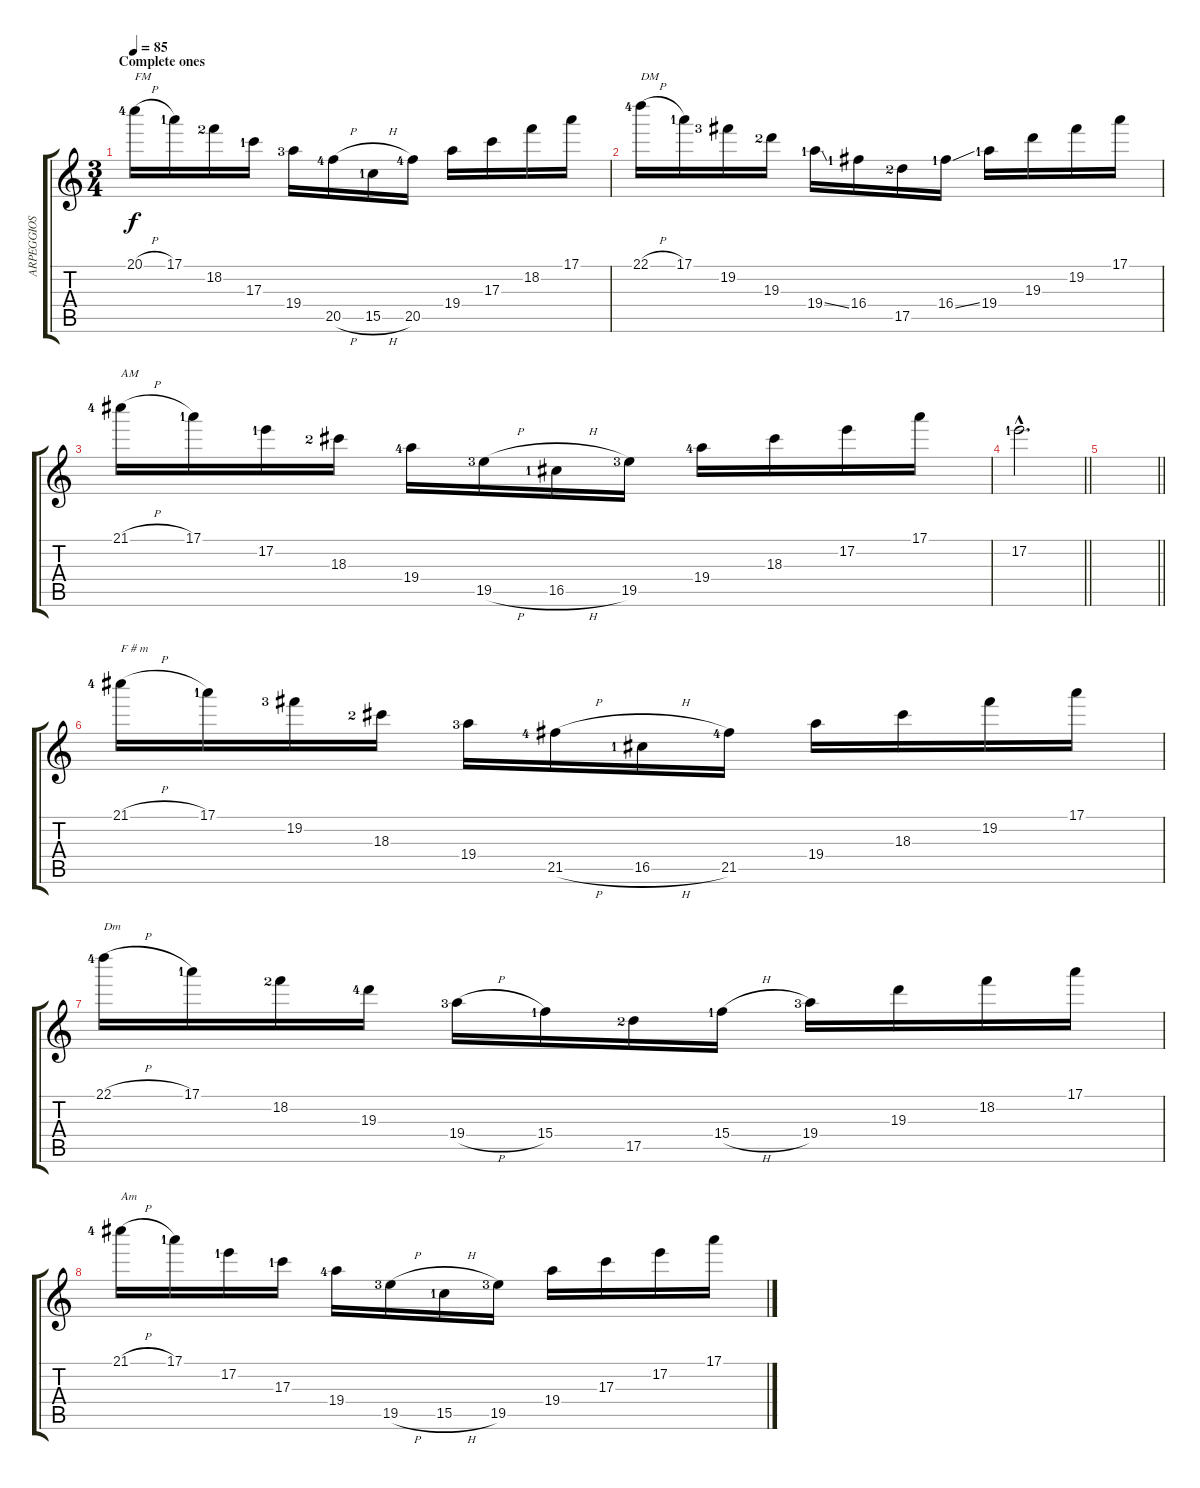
\track ("ARPEGGIOS" "ARPEGGIOS") {instrument overdrivenguitar}
\staff {score tabs}
\tuning (E4 B3 G3 D3 A2 E2) {hide}
\ts (3 4)
\section ("" "Complete ones")
\tempo 85
\clef g2
\ks c
20.1{h lf 5}.16{txt "FM" dy f} 17.1{lf 2}.16 18.2{lf 3}.16 17.3{lf 2}.16 19.4{lf 4}.16 20.5{h lf 5}.16 15.5{h lf 2}.16 20.5{lf 5}.16 19.4.16 17.3.16 18.2.16 17.1.16 |
22.1{h lf 5}.16{txt "DM"} 17.1{lf 2}.16 19.2{lf 4}.16 19.3{lf 3}.16 19.4{ss lf 2}.16 16.4{lf 2}.16 17.5{lf 3}.16 16.4{ss lf 2}.16 19.4{lf 2}.16 19.3.16 19.2.16 17.1.16 |
21.1{h lf 5}.16{txt "AM"} 17.1{lf 2}.16 17.2{lf 2}.16 18.3{lf 3}.16 19.4{lf 5}.16 19.5{h lf 4}.16 16.5{h lf 2}.16 19.5{lf 4}.16 19.4{lf 5}.16 18.3.16 17.2.16 17.1.16 |
\barLineRight lightlight
17.2{hac lf 2}.2{d} |
\barLineRight lightlight
|
21.1{h lf 5}.16{txt "F # m"} 17.1{lf 2}.16 19.2{lf 4}.16 18.3{lf 3}.16 19.4{lf 4}.16 21.5{h lf 5}.16 16.5{h lf 2}.16 21.5{lf 5}.16 19.4.16 18.3.16 19.2.16 17.1.16 |
22.1{h lf 5}.16{txt "Dm"} 17.1{lf 2}.16 18.2{lf 3}.16 19.3{lf 5}.16 19.4{h lf 4}.16 15.4{lf 2}.16 17.5{lf 3}.16 15.4{h lf 2}.16 19.4{lf 4}.16 19.3.16 18.2.16 17.1.16 |
21.1{h lf 5}.16{txt "Am"} 17.1{lf 2}.16 17.2{lf 2}.16 17.3{lf 2}.16 19.4{lf 5}.16 19.5{h lf 4}.16 15.5{h lf 2}.16 19.5{lf 4}.16 19.4.16 17.3.16 17.2.16 17.1.16
